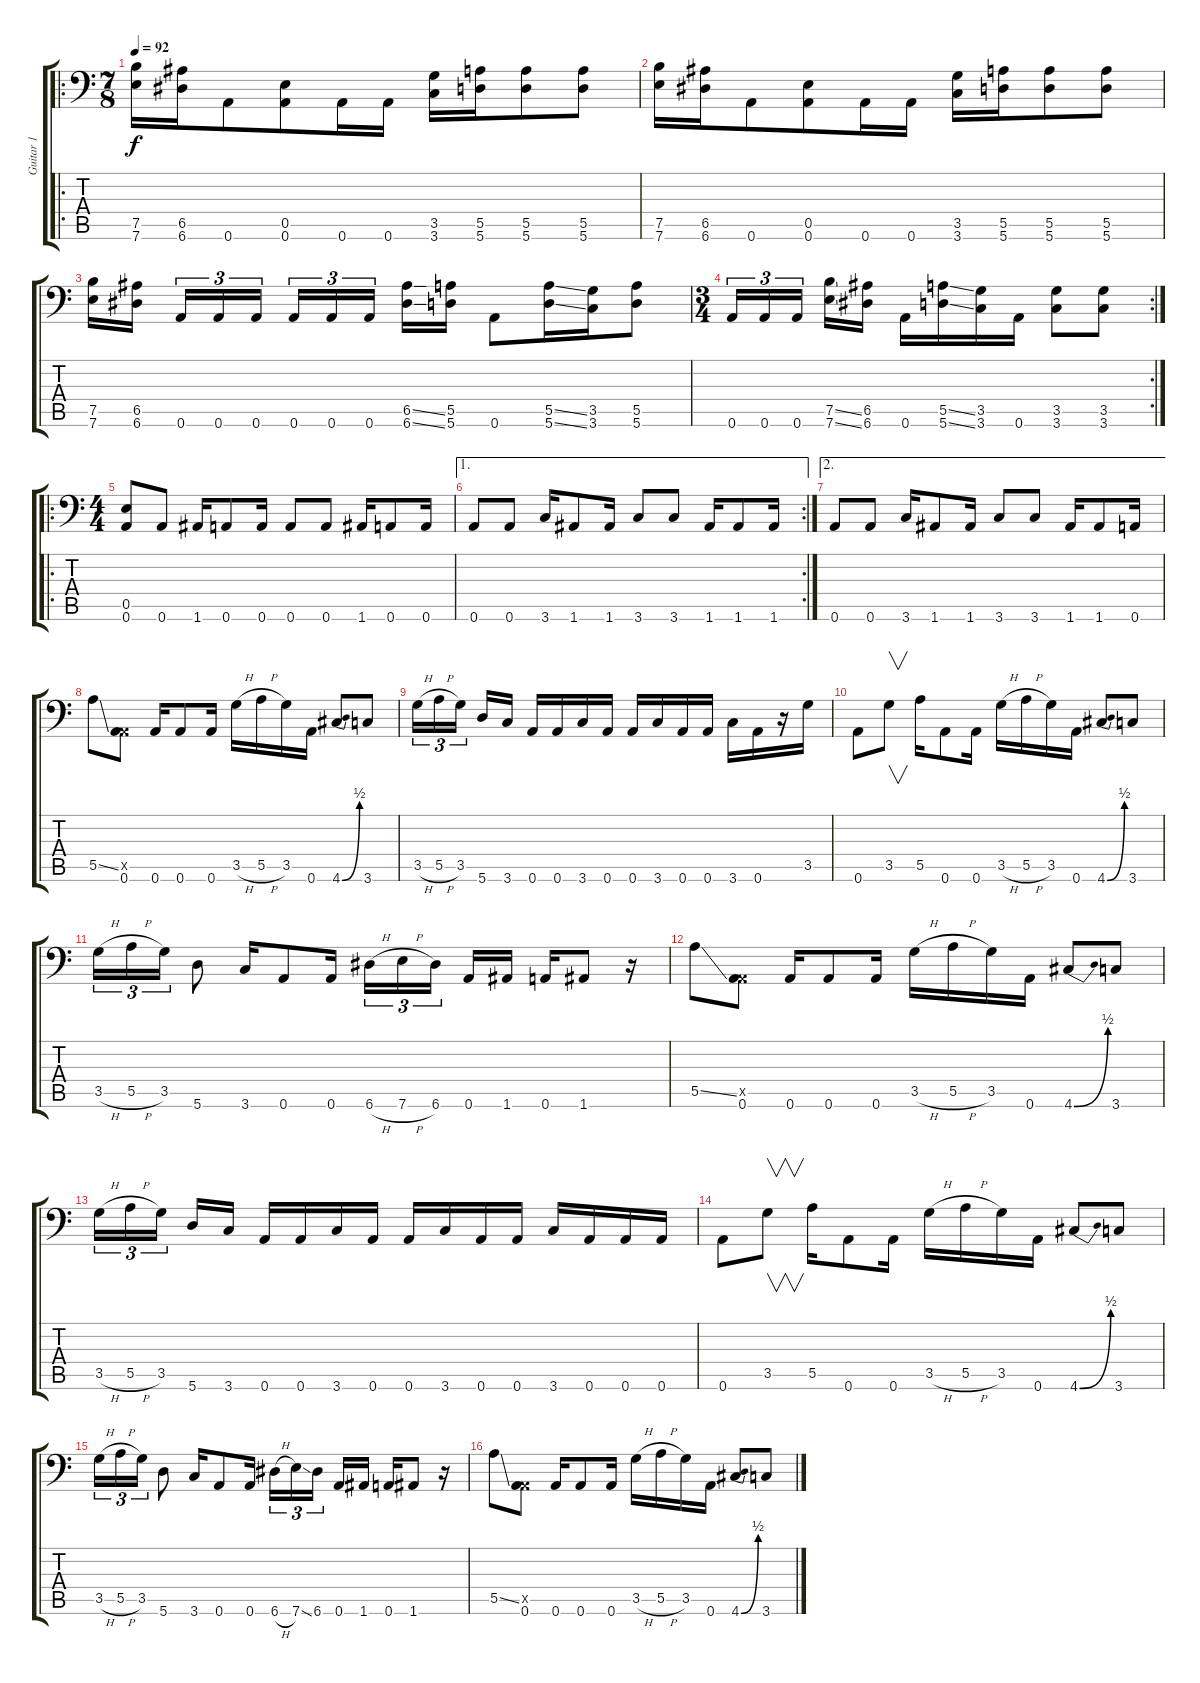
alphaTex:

\track ("Guitar 1" "Guitar 1") {instrument distortionguitar}
\staff {score tabs}
\tuning (B3 Gb3 D3 A2 E2 A1) {hide}
\ro
\ts (7 8)
\tempo 92
\clef f4
\ks c
(7.5 7.6).16{dy f} (6.5 6.6).16 0.6.8 (0.5 0.6).8 0.6.16 0.6.16 (3.5 3.6).16 (5.5 5.6).16 (5.5 5.6).8 (5.5 5.6).8 |
(7.5 7.6).16 (6.5 6.6).16 0.6.8 (0.5 0.6).8 0.6.16 0.6.16 (3.5 3.6).16 (5.5 5.6).16 (5.5 5.6).8 (5.5 5.6).8 |
(7.5 7.6).16 (6.5 6.6).16 0.6.16{tu (3 2)} 0.6.16{tu (3 2)} 0.6.16{tu (3 2)} 0.6.16{tu (3 2)} 0.6.16{tu (3 2)} 0.6.16{tu (3 2)} (6.5{ss} 6.6{ss}).16 (5.5 5.6).16 0.6.8 (5.5{ss} 5.6{ss}).16 (3.5 3.6).16 (5.5 5.6).8 |
\rc 2
\ts (3 4)
0.6.16{tu (3 2)} 0.6.16{tu (3 2)} 0.6.16{tu (3 2)} (7.5{ss} 7.6{ss}).16 (6.5 6.6).16 0.6.16 (5.5{ss} 5.6{ss}).16 (3.5 3.6).16 0.6.16 (3.5 3.6).8 (3.5 3.6).8 |
\ro
\ts (4 4)
(0.5 0.6).8 0.6.8 1.6.16 0.6.8 0.6.16 0.6.8 0.6.8 1.6.16 0.6.8 0.6.16 |
\ae 1
\rc 2
0.6.8 0.6.8 3.6.16 1.6.8 1.6.16 3.6.8 3.6.8 1.6.16 1.6.8 1.6.16 |
\ae 2
0.6.8 0.6.8 3.6.16 1.6.8 1.6.16 3.6.8 3.6.8 1.6.16 1.6.8 0.6.16 |
5.5{ss}.8 (-7.5{x} 0.6).8 0.6.16 0.6.8 0.6.16 3.5{h}.16 5.5{h}.16 3.5.16 0.6.16 4.6{be (bend 0 0 60 2)}.8 3.6.8 |
3.5{h}.16{tu (3 2)} 5.5{h}.16{tu (3 2)} 3.5.16{tu (3 2)} 5.6.16 3.6.16 0.6.16 0.6.16 3.6.16 0.6.16 0.6.16 3.6.16 0.6.16 0.6.16 3.6.16 0.6.16 r.16 3.5.16 |
0.6.8 3.5.8{v} 5.5.16 0.6.8 0.6.16 3.5{h}.16 5.5{h}.16 3.5.16 0.6.16 4.6{be (bend 0 0 60 2)}.8 3.6.8 |
3.5{h}.16{tu (3 2)} 5.5{h}.16{tu (3 2)} 3.5.16{tu (3 2)} 5.6.8 3.6.16 0.6.8 0.6.16 6.6{h}.16{tu (3 2)} 7.6{h}.16{tu (3 2)} 6.6.16{tu (3 2)} 0.6.16 1.6.16 0.6.16 1.6.8 r.16 |
5.5{ss}.8 (-7.5{x} 0.6).8 0.6.16 0.6.8 0.6.16 3.5{h}.16 5.5{h}.16 3.5.16 0.6.16 4.6{be (bend 0 0 60 2)}.8 3.6.8 |
3.5{h}.16{tu (3 2)} 5.5{h}.16{tu (3 2)} 3.5.16{tu (3 2)} 5.6.16 3.6.16 0.6.16 0.6.16 3.6.16 0.6.16 0.6.16 3.6.16 0.6.16 0.6.16 3.6.16 0.6.16 0.6.16 0.6.16 |
0.6.8 3.5.8{v} 5.5.16 0.6.8 0.6.16 3.5{h}.16 5.5{h}.16 3.5.16 0.6.16 4.6{be (bend 0 0 60 2)}.8 3.6.8 |
3.5{h}.16{tu (3 2)} 5.5{h}.16{tu (3 2)} 3.5.16{tu (3 2)} 5.6.8 3.6.16 0.6.8 0.6.16 6.6{h}.16{tu (3 2)} 7.6{ss}.16{tu (3 2)} 6.6.16{tu (3 2)} 0.6.16 1.6.16 0.6.16 1.6.8 r.16 |
5.5{ss}.8 (-7.5{x} 0.6).8 0.6.16 0.6.8 0.6.16 3.5{h}.16 5.5{h}.16 3.5.16 0.6.16 4.6{be (bend 0 0 60 2)}.8 3.6.8
